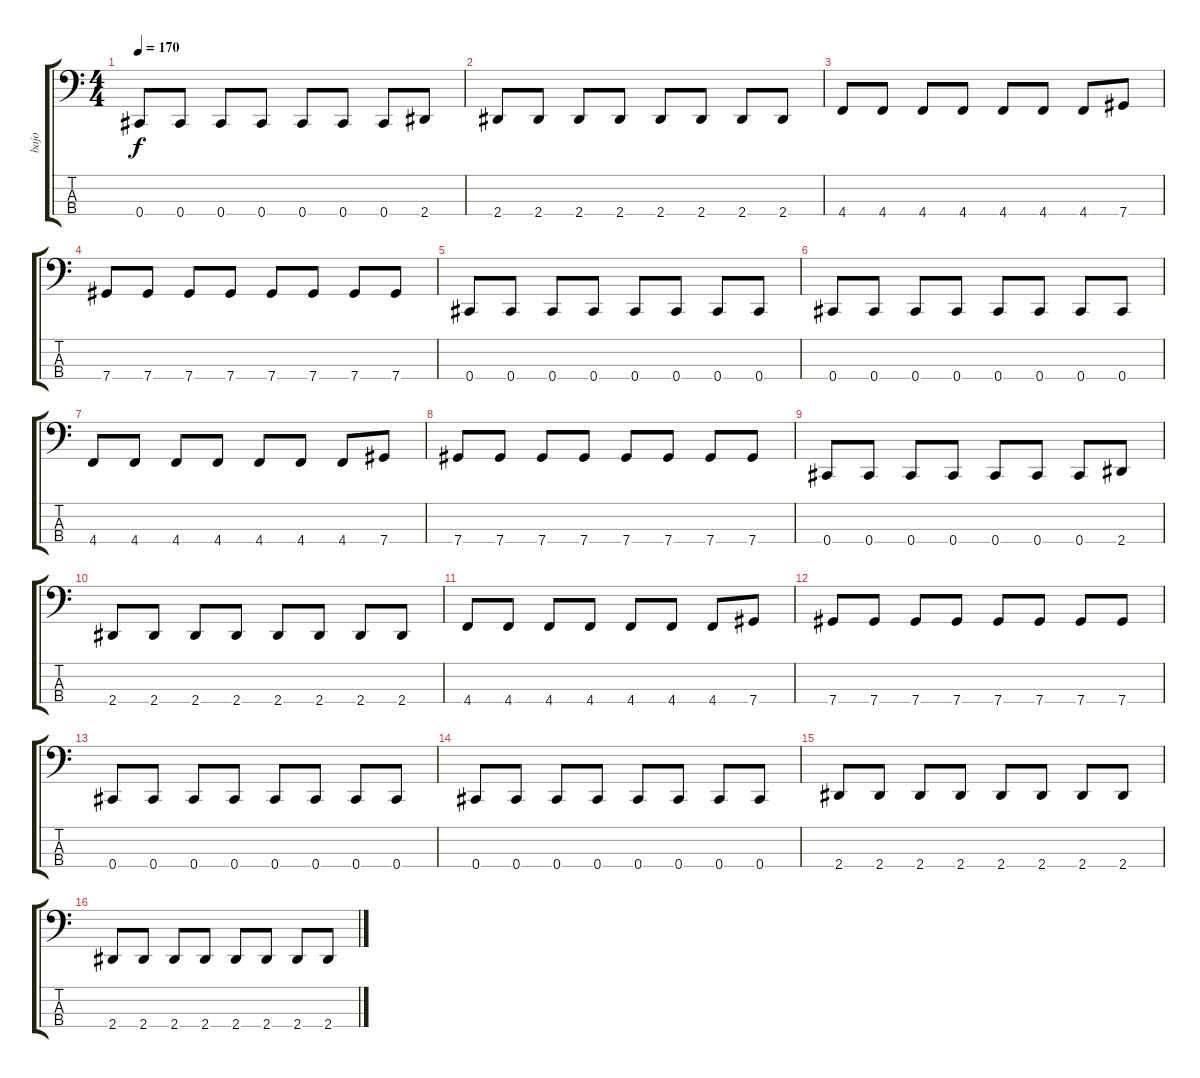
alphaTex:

\track ("bajo" "bajo") {instrument electricbassfinger}
\staff {score tabs}
\tuning (Gb2 Db2 Ab1 Db1) {hide}
\ts (4 4)
\tempo 170
\clef f4
\ks c
0.4.8{dy f} 0.4.8 0.4.8 0.4.8 0.4.8 0.4.8 0.4.8 2.4.8 |
2.4.8 2.4.8 2.4.8 2.4.8 2.4.8 2.4.8 2.4.8 2.4.8 |
4.4.8 4.4.8 4.4.8 4.4.8 4.4.8 4.4.8 4.4.8 7.4.8 |
7.4.8 7.4.8 7.4.8 7.4.8 7.4.8 7.4.8 7.4.8 7.4.8 |
0.4.8 0.4.8 0.4.8 0.4.8 0.4.8 0.4.8 0.4.8 0.4.8 |
0.4.8 0.4.8 0.4.8 0.4.8 0.4.8 0.4.8 0.4.8 0.4.8 |
4.4.8 4.4.8 4.4.8 4.4.8 4.4.8 4.4.8 4.4.8 7.4.8 |
7.4.8 7.4.8 7.4.8 7.4.8 7.4.8 7.4.8 7.4.8 7.4.8 |
0.4.8 0.4.8 0.4.8 0.4.8 0.4.8 0.4.8 0.4.8 2.4.8 |
2.4.8 2.4.8 2.4.8 2.4.8 2.4.8 2.4.8 2.4.8 2.4.8 |
4.4.8 4.4.8 4.4.8 4.4.8 4.4.8 4.4.8 4.4.8 7.4.8 |
7.4.8 7.4.8 7.4.8 7.4.8 7.4.8 7.4.8 7.4.8 7.4.8 |
0.4.8 0.4.8 0.4.8 0.4.8 0.4.8 0.4.8 0.4.8 0.4.8 |
0.4.8 0.4.8 0.4.8 0.4.8 0.4.8 0.4.8 0.4.8 0.4.8 |
2.4.8 2.4.8 2.4.8 2.4.8 2.4.8 2.4.8 2.4.8 2.4.8 |
2.4.8 2.4.8 2.4.8 2.4.8 2.4.8 2.4.8 2.4.8 2.4.8
